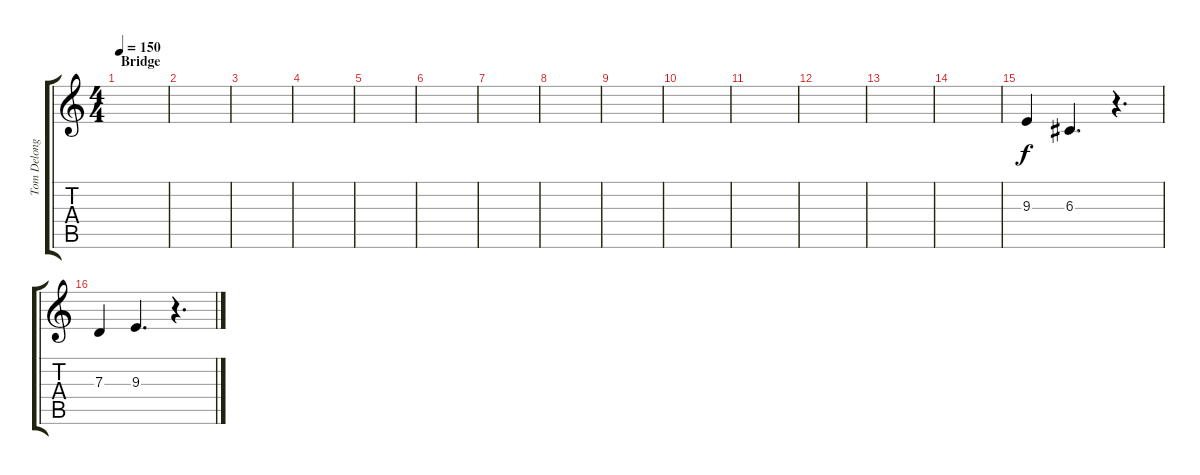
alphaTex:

\track ("Tom Delonge - Vocals" "Tom Delong") {instrument altosax}
\staff {score tabs}
\tuning (E4 B3 G3 D3 A2 E2) {hide}
\ts (4 4)
\section ("" "Bridge")
\tempo 150
\clef g2
\ks c
|
|
|
|
|
|
|
|
|
|
|
|
|
|
9.3.4 6.3.4{d} r.4{d} |
7.3.4 9.3.4{d} r.4{d}
